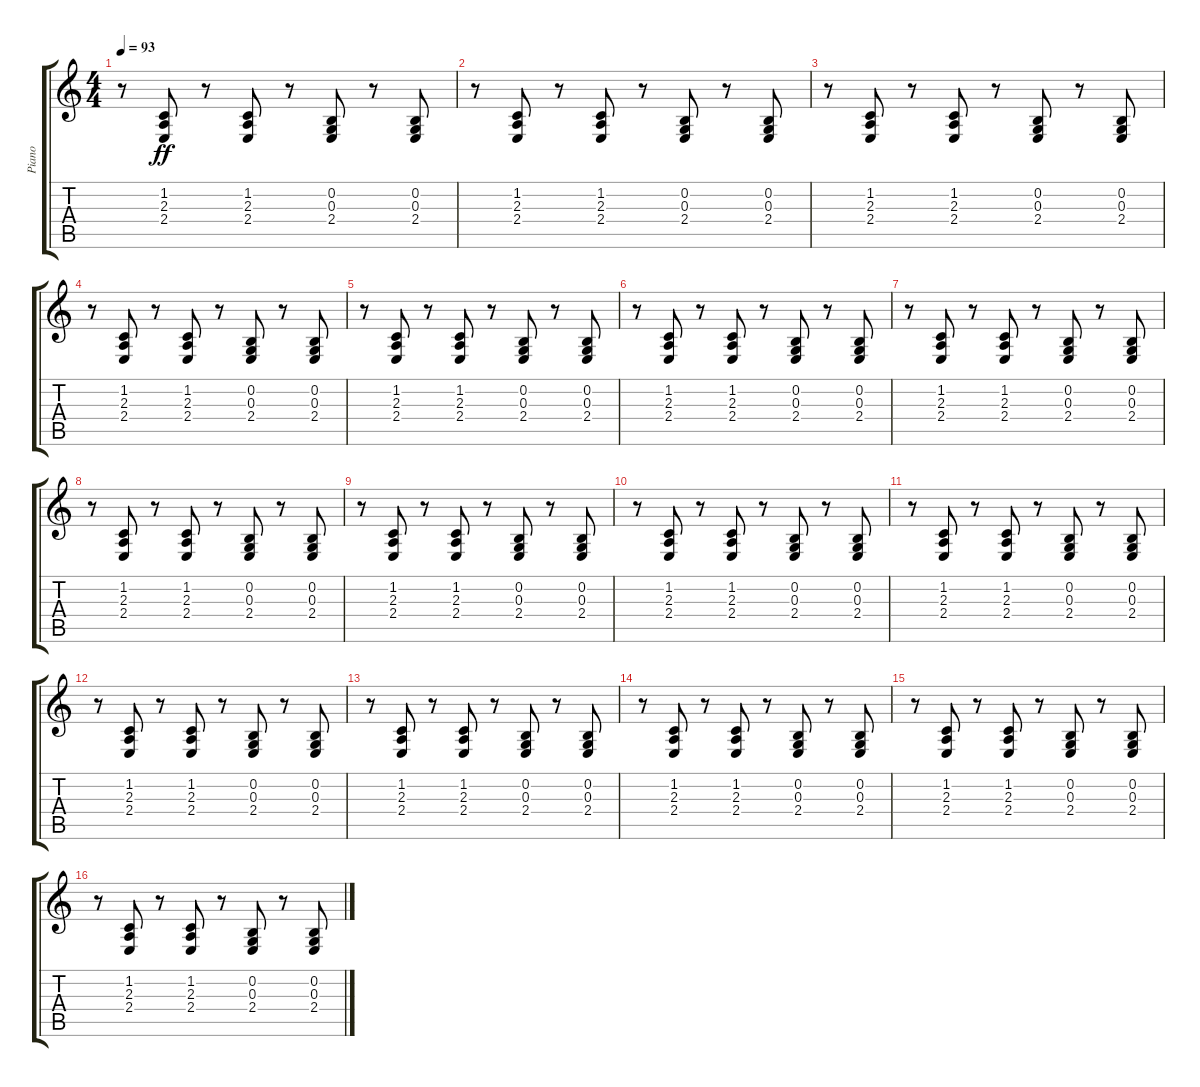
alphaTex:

\track ("Piano" "Piano") {instrument acousticgrandpiano}
\staff {score tabs}
\tuning (E4 B3 G3 D3 A2 E2) {hide}
\ts (4 4)
\tempo 93
\clef g2
\ks c
r.8{dy ff} (1.2 2.3 2.4).8 r.8 (1.2 2.3 2.4).8 r.8 (0.2 0.3 2.4).8 r.8 (0.2 0.3 2.4).8 |
r.8 (1.2 2.3 2.4).8 r.8 (1.2 2.3 2.4).8 r.8 (0.2 0.3 2.4).8 r.8 (0.2 0.3 2.4).8 |
r.8 (1.2 2.3 2.4).8 r.8 (1.2 2.3 2.4).8 r.8 (0.2 0.3 2.4).8 r.8 (0.2 0.3 2.4).8 |
r.8 (1.2 2.3 2.4).8 r.8 (1.2 2.3 2.4).8 r.8 (0.2 0.3 2.4).8 r.8 (0.2 0.3 2.4).8 |
r.8 (1.2 2.3 2.4).8 r.8 (1.2 2.3 2.4).8 r.8 (0.2 0.3 2.4).8 r.8 (0.2 0.3 2.4).8 |
r.8 (1.2 2.3 2.4).8 r.8 (1.2 2.3 2.4).8 r.8 (0.2 0.3 2.4).8 r.8 (0.2 0.3 2.4).8 |
r.8 (1.2 2.3 2.4).8 r.8 (1.2 2.3 2.4).8 r.8 (0.2 0.3 2.4).8 r.8 (0.2 0.3 2.4).8 |
r.8 (1.2 2.3 2.4).8 r.8 (1.2 2.3 2.4).8 r.8 (0.2 0.3 2.4).8 r.8 (0.2 0.3 2.4).8 |
r.8 (1.2 2.3 2.4).8 r.8 (1.2 2.3 2.4).8 r.8 (0.2 0.3 2.4).8 r.8 (0.2 0.3 2.4).8 |
r.8 (1.2 2.3 2.4).8 r.8 (1.2 2.3 2.4).8 r.8 (0.2 0.3 2.4).8 r.8 (0.2 0.3 2.4).8 |
r.8 (1.2 2.3 2.4).8 r.8 (1.2 2.3 2.4).8 r.8 (0.2 0.3 2.4).8 r.8 (0.2 0.3 2.4).8 |
r.8 (1.2 2.3 2.4).8 r.8 (1.2 2.3 2.4).8 r.8 (0.2 0.3 2.4).8 r.8 (0.2 0.3 2.4).8 |
r.8 (1.2 2.3 2.4).8 r.8 (1.2 2.3 2.4).8 r.8 (0.2 0.3 2.4).8 r.8 (0.2 0.3 2.4).8 |
r.8 (1.2 2.3 2.4).8 r.8 (1.2 2.3 2.4).8 r.8 (0.2 0.3 2.4).8 r.8 (0.2 0.3 2.4).8 |
r.8 (1.2 2.3 2.4).8 r.8 (1.2 2.3 2.4).8 r.8 (0.2 0.3 2.4).8 r.8 (0.2 0.3 2.4).8 |
r.8 (1.2 2.3 2.4).8 r.8 (1.2 2.3 2.4).8 r.8 (0.2 0.3 2.4).8 r.8 (0.2 0.3 2.4).8
